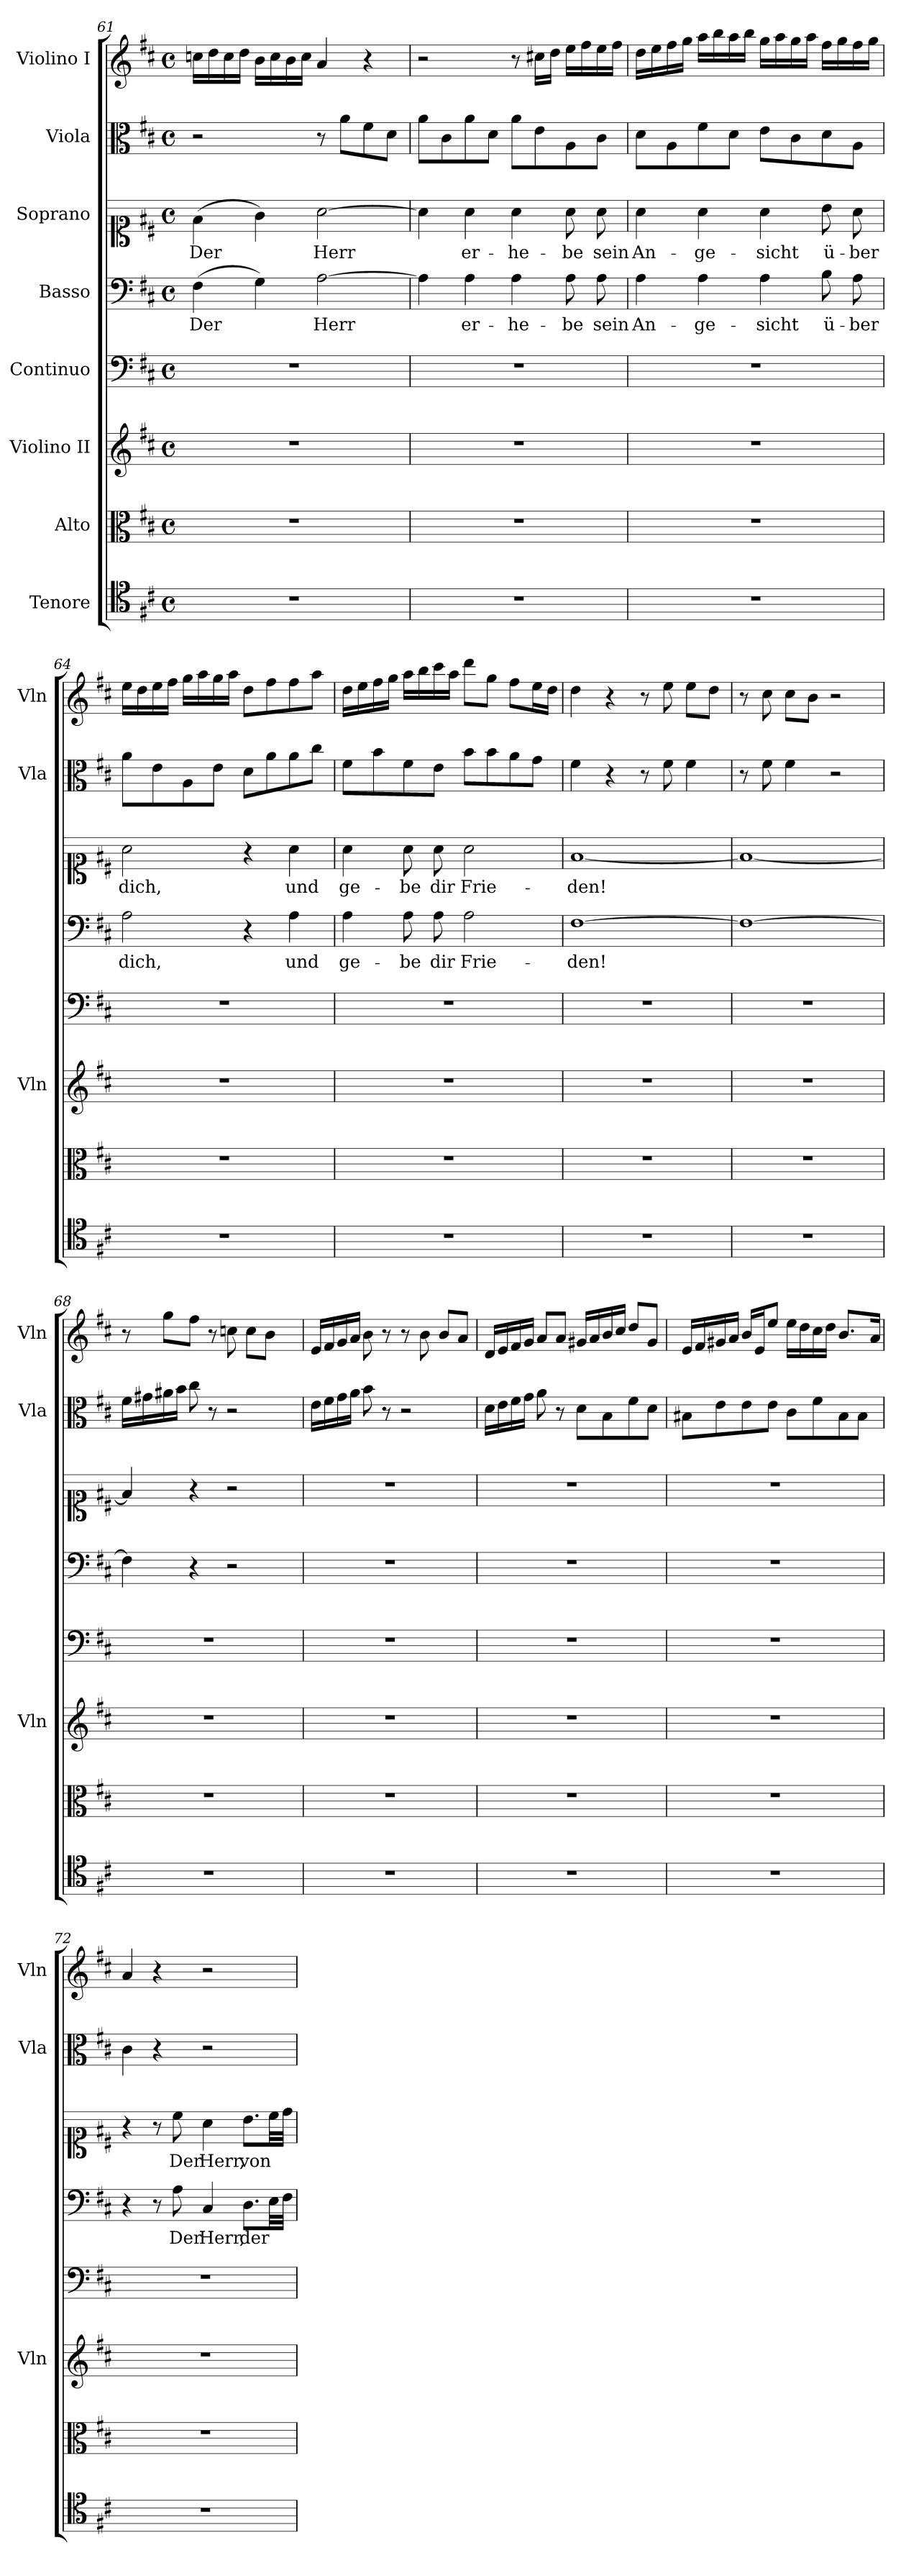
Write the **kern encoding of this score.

**kern	**kern	**kern	**kern	**kern	**text	**kern	**text	**kern	**kern
*part8	*part7	*part6	*part5	*part4	*part4	*part3	*part3	*part2	*part1
*staff8	*staff7	*staff6	*staff5	*staff4	*staff4	*staff3	*staff3	*staff2	*staff1
*I"Tenore	*I"Alto	*I"Violino II	*I"Continuo	*I"Basso	*	*I"Soprano	*	*I"Viola	*I"Violino I
*	*	*I'Vln	*	*	*	*	*	*I'Vla	*I'Vln
*clefC4	*clefC3	*clefG2	*clefF4	*clefF4	*	*clefC1	*	*clefC3	*clefG2
*k[f#c#]	*k[f#c#]	*k[f#c#]	*k[f#c#]	*k[f#c#]	*	*k[f#c#]	*	*k[f#c#]	*k[f#c#]
*M4/4	*M4/4	*M4/4	*M4/4	*M4/4	*	*M4/4	*	*M4/4	*M4/4
*met(c)	*met(c)	*met(c)	*met(c)	*met(c)	*	*met(c)	*	*met(c)	*met(c)
=61	=61	=61	=61	=61	=61	=61	=61	=61	=61
!	!	!	!	!	!LO:LY:b	!	!LO:LY:b	!	!
1r	1r	1r	1r	(>4F#\	Der	(>4f#\	Der	2r	16ccn\LL
.	.	.	.	.	.	.	.	.	16dd\
.	.	.	.	.	.	.	.	.	16cc\
.	.	.	.	.	.	.	.	.	16dd\JJ
.	.	.	.	4G\)	.	4g\)	.	.	16b\LL
.	.	.	.	.	.	.	.	.	16cc\
.	.	.	.	.	.	.	.	.	16b\
.	.	.	.	.	.	.	.	.	16cc\JJ
!	!	!	!	!	!LO:LY:b	!	!LO:LY:b	!	!
.	.	.	.	[2A\	Herr	[2a\	-Herr	8r	4a/
.	.	.	.	.	.	.	.	8a\L	.
.	.	.	.	.	.	.	.	8f#\	4r
.	.	.	.	.	.	.	.	8d\J	.
=62	=62	=62	=62	=62	=62	=62	=62	=62	=62
1r	1r	1r	1r	4A\]	.	4a\]	.	8a\L	2r
.	.	.	.	.	.	.	.	8c#\	.
!	!	!	!	!	!LO:LY:b	!	!LO:LY:b	!	!
.	.	.	.	4A\	er-	4a\	er-	8a\	.
.	.	.	.	.	.	.	.	8d\J	.
!	!	!	!	!	!LO:LY:b	!	!LO:LY:b	!	!
.	.	.	.	4A\	-he-	4a\	-he-	8a\L	8r
.	.	.	.	.	.	.	.	8e\	16cc#X\LL
.	.	.	.	.	.	.	.	.	16dd\JJ
!	!	!	!	!	!LO:LY:b	!	!LO:LY:b	!	!
.	.	.	.	8A\	-be	8a\	-be	8A\	16ee\LL
.	.	.	.	.	.	.	.	.	16ff#\
!	!	!	!	!	!LO:LY:b	!	!LO:LY:b	!	!
.	.	.	.	8A\	sein	8a\	sein	8c#\J	16ee\
.	.	.	.	.	.	.	.	.	16ff#\JJ
!!LO:LB:g=z
=63	=63	=63	=63	=63	=63	=63	=63	=63	=63
!	!	!	!	!	!LO:LY:b	!	!LO:LY:b	!	!
1r	1r	1r	1r	4A\	An-	4a\	An-	8d\L	16dd\LL
.	.	.	.	.	.	.	.	.	16ee\
.	.	.	.	.	.	.	.	8A\	16ff#\
.	.	.	.	.	.	.	.	.	16gg\JJ
!	!	!	!	!	!LO:LY:b	!	!LO:LY:b	!	!
.	.	.	.	4A\	-ge-	4a\	-ge-	8f#\	16aa\LL
.	.	.	.	.	.	.	.	.	16bb\
.	.	.	.	.	.	.	.	8d\J	16aa\
.	.	.	.	.	.	.	.	.	16bb\JJ
!	!	!	!	!	!LO:LY:b	!	!LO:LY:b	!	!
.	.	.	.	4A\	-sicht	4a\	-sicht	8e\L	16gg\LL
.	.	.	.	.	.	.	.	.	16aa\
.	.	.	.	.	.	.	.	8c#\	16gg\
.	.	.	.	.	.	.	.	.	16aa\JJ
!	!	!	!	!	!LO:LY:b	!	!LO:LY:b	!	!
.	.	.	.	8B\	ü-	8b\	ü-	8d\	16ff#\LL
.	.	.	.	.	.	.	.	.	16gg\
!	!	!	!	!	!LO:LY:b	!	!LO:LY:b	!	!
.	.	.	.	8A\	-ber	8a\	-ber	8A\J	16ff#\
.	.	.	.	.	.	.	.	.	16gg\JJ
=64	=64	=64	=64	=64	=64	=64	=64	=64	=64
!	!	!	!	!	!LO:LY:b	!	!LO:LY:b	!	!
1r	1r	1r	1r	2A\	dich,	2a\	dich,	8a\L	16ee\LL
.	.	.	.	.	.	.	.	.	16dd\
.	.	.	.	.	.	.	.	8e\	16ee\
.	.	.	.	.	.	.	.	.	16ff#\JJ
.	.	.	.	.	.	.	.	8A\	16gg\LL
.	.	.	.	.	.	.	.	.	16aa\
.	.	.	.	.	.	.	.	8e\J	16gg\
.	.	.	.	.	.	.	.	.	16aa\JJ
.	.	.	.	4r	.	4r	.	8d\L	8dd\L
.	.	.	.	.	.	.	.	8a\	8ff#\
!	!	!	!	!	!LO:LY:b	!	!LO:LY:b	!	!
.	.	.	.	4A\	und	4a\	und	8a\	8ff#\
.	.	.	.	.	.	.	.	8cc#\J	8aa\J
=65	=65	=65	=65	=65	=65	=65	=65	=65	=65
!	!	!	!	!	!LO:LY:b	!	!LO:LY:b	!	!
1r	1r	1r	1r	4A\	ge-	4a\	ge-	8f#\L	16dd\LL
.	.	.	.	.	.	.	.	.	16ee\
.	.	.	.	.	.	.	.	8b\	16ff#\
.	.	.	.	.	.	.	.	.	16gg\JJ
!	!	!	!	!	!LO:LY:b	!	!LO:LY:b	!	!
.	.	.	.	8A\	-be	8a\	-be	8f#\	16aa\LL
.	.	.	.	.	.	.	.	.	16bb\
!	!	!	!	!	!LO:LY:b	!	!LO:LY:b	!	!
.	.	.	.	8A\	dir	8a\	dir	8e\J	16ccc#\
.	.	.	.	.	.	.	.	.	16aa\JJ
!	!	!	!	!	!LO:LY:b	!	!LO:LY:b	!	!
.	.	.	.	2A\	Frie-	2a\	Frie-	8b\L	8ddd\L
.	.	.	.	.	.	.	.	8b\	8gg\J
.	.	.	.	.	.	.	.	8a\	8ff#\L
.	.	.	.	.	.	.	.	8g\J	16ee\L
.	.	.	.	.	.	.	.	.	16dd\JJ
=66	=66	=66	=66	=66	=66	=66	=66	=66	=66
!	!	!	!	!	!LO:LY:b	!	!LO:LY:b	!	!
1r	1r	1r	1r	[1F#	-den!	[1f#	-den!	4f#\	4dd\
.	.	.	.	.	.	.	.	4r	4r
.	.	.	.	.	.	.	.	8r	8r
.	.	.	.	.	.	.	.	8f#\	8ee\
.	.	.	.	.	.	.	.	4f#\	8ee\L
.	.	.	.	.	.	.	.	.	8dd\J
=67	=67	=67	=67	=67	=67	=67	=67	=67	=67
1r	1r	1r	1r	1F#_	.	1f#_	.	8r	8r
.	.	.	.	.	.	.	.	8f#\	8cc#\
.	.	.	.	.	.	.	.	4f#\	8cc#\L
.	.	.	.	.	.	.	.	.	8b\J
.	.	.	.	.	.	.	.	2r	2r
!!LO:LB:g=z
=68	=68	=68	=68	=68	=68	=68	=68	=68	=68
1r	1r	1r	1r	4F#\]	.	4f#/]	.	16f#\LL	8r
.	.	.	.	.	.	.	.	16g#X\	.
.	.	.	.	.	.	.	.	16a#X\	8gg\L
.	.	.	.	.	.	.	.	16b\JJ	.
.	.	.	.	4r	.	4r	.	8cc#\	8ff#\J
.	.	.	.	.	.	.	.	8r	8r
.	.	.	.	2r	.	2r	.	2r	8ccn\
.	.	.	.	.	.	.	.	.	8cc\L
.	.	.	.	.	.	.	.	.	8b\J
.	.	.	.	.	.	.	.	.	8ryy
=69	=69	=69	=69	=69	=69	=69	=69	=69	=69
1r	1r	1r	1r	1r	.	1r	.	16e\LL	16e/LL
.	.	.	.	.	.	.	.	16f#\	16f#/
.	.	.	.	.	.	.	.	16g\	16g/
.	.	.	.	.	.	.	.	16a\JJ	16a/JJ
.	.	.	.	.	.	.	.	8b\	8b\
.	.	.	.	.	.	.	.	8r	8r
.	.	.	.	.	.	.	.	2r	8r
.	.	.	.	.	.	.	.	.	8b\
.	.	.	.	.	.	.	.	.	8b/L
.	.	.	.	.	.	.	.	.	8a/J
=70	=70	=70	=70	=70	=70	=70	=70	=70	=70
1r	1r	1r	1r	1r	.	1r	.	16d\LL	16d/LL
.	.	.	.	.	.	.	.	16e\	16e/
.	.	.	.	.	.	.	.	16f#\	16f#/
.	.	.	.	.	.	.	.	16g\JJ	16g/JJ
.	.	.	.	.	.	.	.	8a\	8a/L
.	.	.	.	.	.	.	.	8r	8a/J
.	.	.	.	.	.	.	.	8d\L	16g#X/LL
.	.	.	.	.	.	.	.	.	16a/
.	.	.	.	.	.	.	.	8B\	16b/
.	.	.	.	.	.	.	.	.	16cc#/JJ
.	.	.	.	.	.	.	.	8f#\	8dd/L
.	.	.	.	.	.	.	.	8d\J	8g#/J
=71	=71	=71	=71	=71	=71	=71	=71	=71	=71
1r	1r	1r	1r	1r	.	1r	.	8B#X\L	16e/LL
.	.	.	.	.	.	.	.	.	16f#/
.	.	.	.	.	.	.	.	8e\	16g#X/
.	.	.	.	.	.	.	.	.	16a/JJ
.	.	.	.	.	.	.	.	8e\	16b/LL
.	.	.	.	.	.	.	.	.	16e/J
.	.	.	.	.	.	.	.	8e\J	8ee/J
.	.	.	.	.	.	.	.	8c#\L	16ee\LL
.	.	.	.	.	.	.	.	.	16dd\
.	.	.	.	.	.	.	.	8f#\	16cc#\
.	.	.	.	.	.	.	.	.	16dd\JJ
.	.	.	.	.	.	.	.	8B#\	8.b/L
.	.	.	.	.	.	.	.	8B#\J	.
.	.	.	.	.	.	.	.	.	16a/Jk
=72	=72	=72	=72	=72	=72	=72	=72	=72	=72
1r	1r	1r	1r	4r	.	4r	.	4c#\	4a/
.	.	.	.	8r	.	8r	.	4r	4r
!	!	!	!	!	!LO:LY:b	!	!LO:LY:b	!	!
.	.	.	.	8A\	Der	8cc#\	Der	.	.
!	!	!	!	!	!LO:LY:b	!	!LO:LY:b	!	!
.	.	.	.	4C#/	Herr,	4a\	Herr,	2r	2r
!	!	!	!	!	!LO:LY:b	!	!LO:LY:b	!	!
.	.	.	.	8.D\L	der	8.b\L	von	.	.
.	.	.	.	32E\LL	.	32cc#\LL	.	.	.
.	.	.	.	32F#\JJJ	.	32dd\JJJ	.	.	.
=	=	=	=	=	=	=	=	=	=
*-	*-	*-	*-	*-	*-	*-	*-	*-	*-
